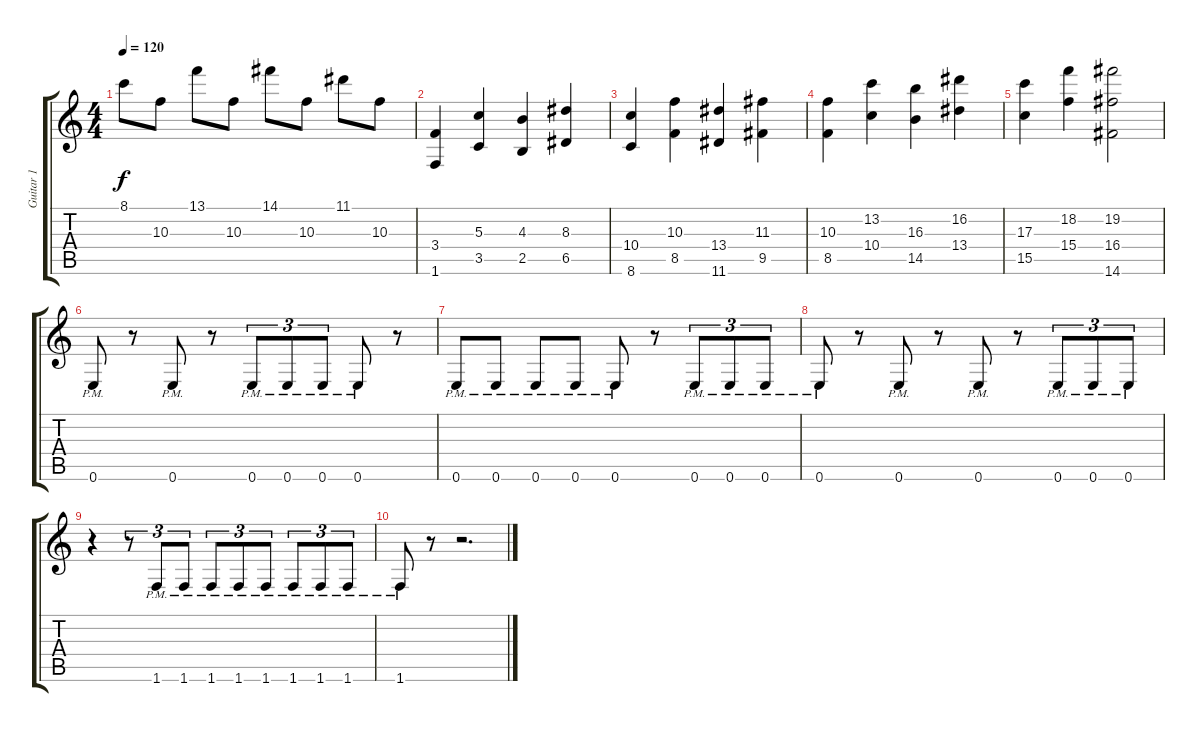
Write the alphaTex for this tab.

\track ("Guitar 1" "Guitar 1") {instrument distortionguitar}
\staff {score tabs}
\tuning (E4 B3 G3 D3 A2 E2) {hide}
\ts (4 4)
\tempo 120
\clef g2
\ks c
8.1.8{dy f} 10.3.8 13.1.8 10.3.8 14.1.8 10.3.8 11.1.8 10.3.8 |
(3.4 1.6).4{instrument distortionguitar} (5.3 3.5).4 (4.3 2.5).4 (8.3 6.5).4 |
(10.4 8.6).4 (10.3 8.5).4 (13.4 11.6).4 (11.3 9.5).4 |
(10.3 8.5).4 (13.2 10.4).4 (16.3 14.5).4 (16.2 13.4).4 |
(17.3 15.5).4 (18.2 15.4).4 (19.2 16.4 14.6).2 |
0.6{pm}.8 r.8 0.6{pm}.8 r.8 0.6{pm}.8{tu (3 2)} 0.6{pm}.8{tu (3 2)} 0.6{pm}.8{tu (3 2)} 0.6{pm}.8 r.8 |
0.6{pm}.8 0.6{pm}.8 0.6{pm}.8 0.6{pm}.8 0.6{pm}.8 r.8 0.6{pm}.8{tu (3 2)} 0.6{pm}.8{tu (3 2)} 0.6{pm}.8{tu (3 2)} |
0.6{pm}.8 r.8 0.6{pm}.8 r.8 0.6{pm}.8 r.8 0.6{pm}.8{tu (3 2)} 0.6{pm}.8{tu (3 2)} 0.6{pm}.8{tu (3 2)} |
r.4 r.8{tu (3 2)} 1.6{pm}.8{tu (3 2)} 1.6{pm}.8{tu (3 2)} 1.6{pm}.8{tu (3 2)} 1.6{pm}.8{tu (3 2)} 1.6{pm}.8{tu (3 2)} 1.6{pm}.8{tu (3 2)} 1.6{pm}.8{tu (3 2)} 1.6{pm}.8{tu (3 2)} |
1.6{pm}.8 r.8 r.2{d}
